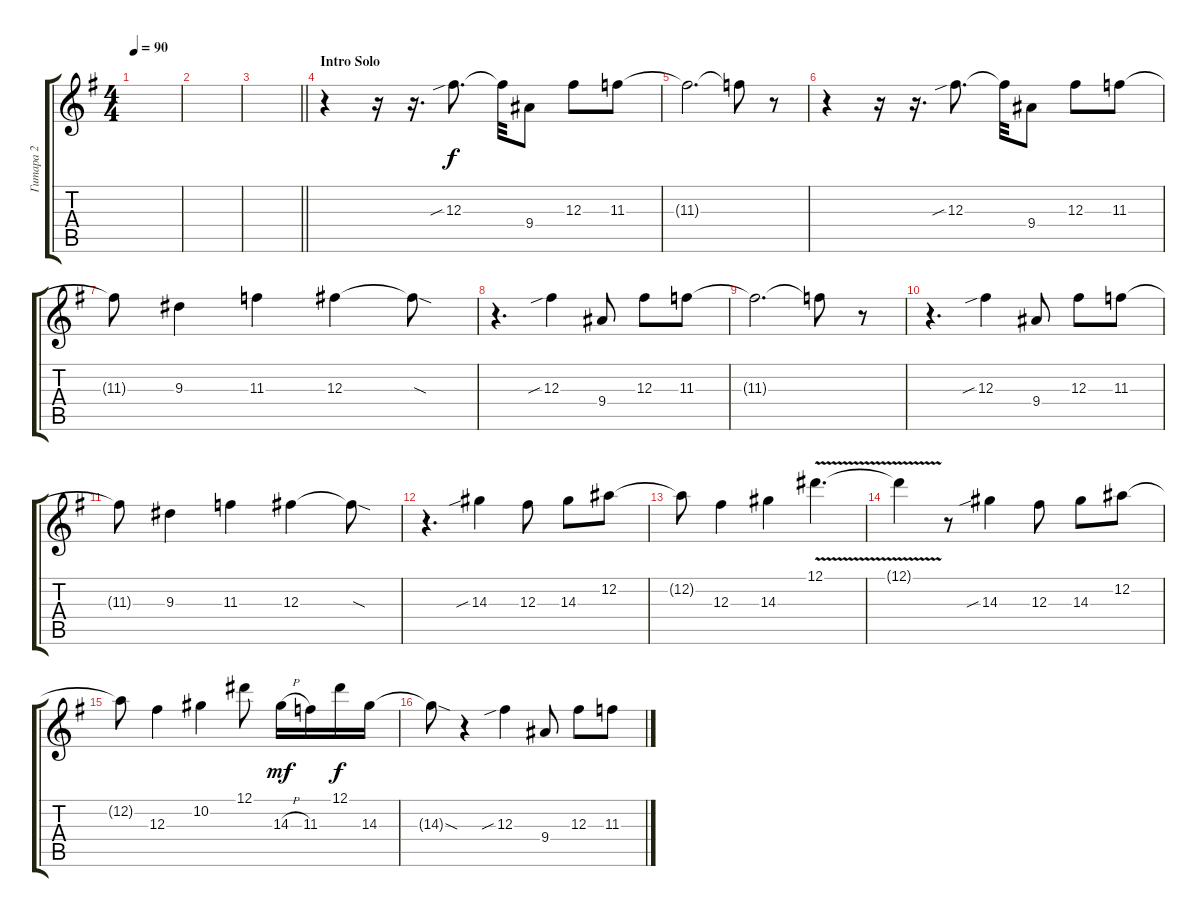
\track ("Гитара 2" "Гитара 2") {instrument distortionguitar}
\staff {score tabs}
\tuning (Eb4 Bb3 Gb3 Db3 Ab2 Eb2) {hide}
\ts (4 4)
\tempo 90
\clef g2
\ks eminor
|
|
\barLineRight lightlight
|
\section ("" "Intro Solo")
r.4 r.16 r.16{d} 12.3{sib}.8{d} 12.3{t}.32 9.4.8 12.3.8 11.3.8 |
11.3{t}.2{d} 11.3{t}.8 r.8 |
r.4 r.16 r.16{d} 12.3{sib}.8{d} 12.3{t}.32 9.4.8 12.3.8 11.3.8 |
11.3{t}.8 9.3.4 11.3.4 12.3.4 12.3{sod t}.8 |
r.4{d} 12.3{sib}.4 9.4.8 12.3.8 11.3.8 |
11.3{t}.2{d} 11.3{t}.8 r.8 |
r.4{d} 12.3{sib}.4 9.4.8 12.3.8 11.3.8 |
11.3{t}.8 9.3.4 11.3.4 12.3.4 12.3{sod t}.8 |
r.4{d} 14.3{sib}.4 12.3.8 14.3.8 12.2.8 |
12.2{t}.8 12.3.4 14.3.4 12.1{v}.4{d} |
12.1{t}.4 r.8 14.3{sib}.4 12.3.8 14.3.8 12.2.8 |
12.2{t}.8 12.3.4 10.2.4 12.1.8 14.3{h}.16{dy mf} 11.3.16 12.1.16{dy f} 14.3.16 |
14.3{sod t}.8 r.4 12.3{sib}.4 9.4.8 12.3.8 11.3.8
